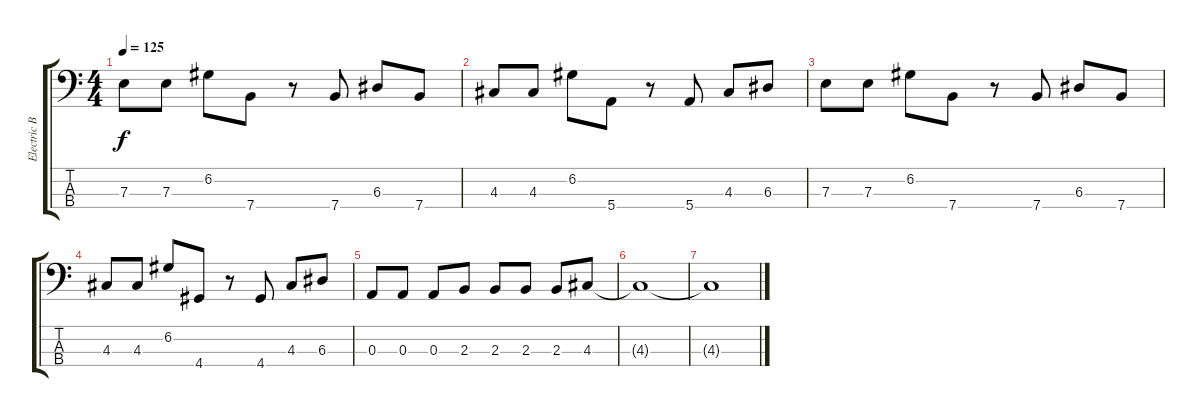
\track ("Electric Bass" "Electric B") {instrument electricbassfinger}
\staff {score tabs}
\tuning (G2 D2 A1 E1) {hide}
\ts (4 4)
\tempo 125
\clef f4
\ks c
7.3.8{dy f} 7.3.8 6.2.8 7.4.8 r.8 7.4.8 6.3.8 7.4.8 |
4.3.8 4.3.8 6.2.8 5.4.8 r.8 5.4.8 4.3.8 6.3.8 |
7.3.8 7.3.8 6.2.8 7.4.8 r.8 7.4.8 6.3.8 7.4.8 |
4.3.8 4.3.8 6.2.8 4.4.8 r.8 4.4.8 4.3.8 6.3.8 |
0.3.8 0.3.8 0.3.8 2.3.8 2.3.8 2.3.8 2.3.8 4.3.8 |
4.3{t}.1 |
4.3{t}.1
